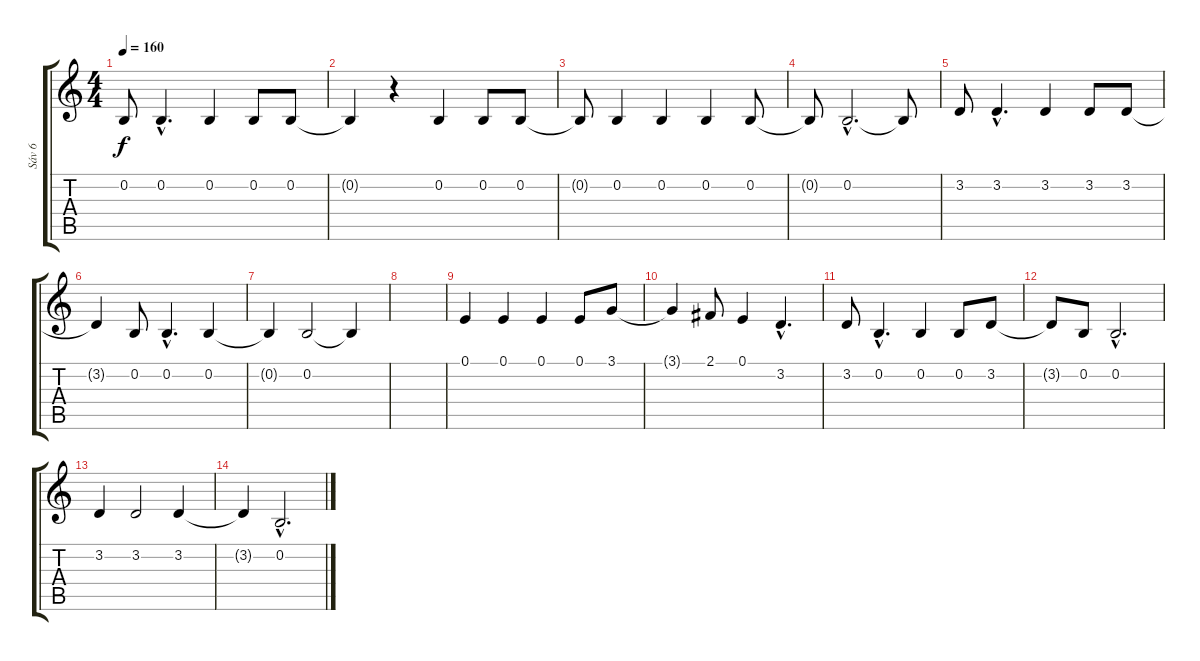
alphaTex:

\track ("Sáv 6" "Sáv 6") {instrument lead6voice}
\staff {score tabs}
\tuning (E4 B3 G3 D3 A2 E2) {hide}
\ts (4 4)
\tempo 160
\clef g2
\ks c
0.2.8{dy f} 0.2{hac}.4{d} 0.2.4 0.2.8 0.2.8 |
0.2{t}.4 r.4 0.2.4 0.2.8 0.2.8 |
0.2{t}.8 0.2.4 0.2.4 0.2.4 0.2.8 |
0.2{t}.8 0.2{hac}.2{d} 0.2{t}.8 |
3.2.8 3.2{hac}.4{d} 3.2.4 3.2.8 3.2.8 |
3.2{t}.4 0.2.8 0.2{hac}.4{d} 0.2.4 |
0.2{t}.4 0.2.2 0.2{t}.4 |
|
0.1.4 0.1.4 0.1.4 0.1.8 3.1.8 |
3.1{t}.4 2.1.8 0.1.4 3.2{hac}.4{d} |
3.2.8 0.2{hac}.4{d} 0.2.4 0.2.8 3.2.8 |
3.2{t}.8 0.2.8 0.2{hac}.2{d} |
3.2.4 3.2.2 3.2.4 |
3.2{t}.4 0.2{hac}.2{d}
